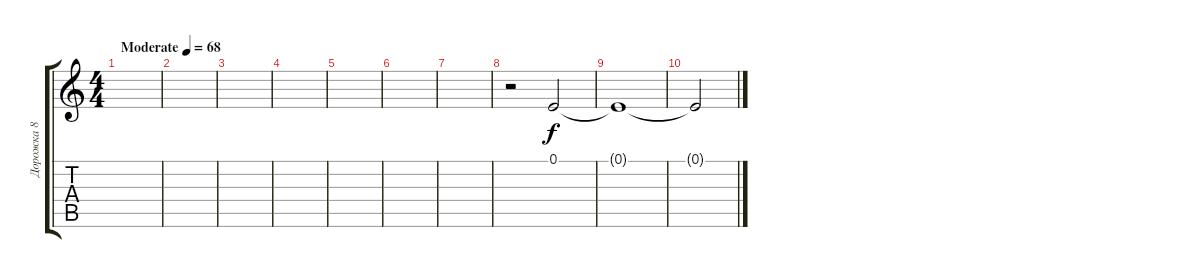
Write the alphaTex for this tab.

\track ("Дорожка 8" "Дорожка 8") {instrument fx7echoes}
\staff {score tabs}
\tuning (E4 B3 G3 D3 A2 E2) {hide}
\ts (4 4)
\tempo (68 "Moderate")
\clef g2
\ks c
|
|
|
|
|
|
|
r.2 0.1.2{volume 11 instrument fx7echoes} |
0.1{t}.1 |
0.1{t}.2
